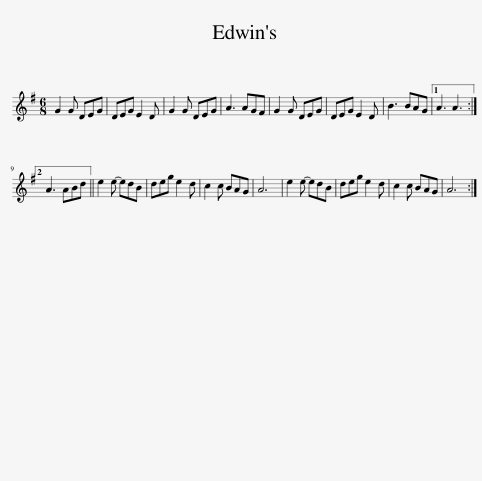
X:1
L:1/8
M:6/8
I:linebreak $
K:G
V:1 treble
V:1
 G2 G DEG | DEG E2 D | G2 G DEG | A3 AGF | G2 G DEG | %5
 DEG E2 D | B3 BAG |1 A3 A3 :|2$ A3 ABd || e2 e- edB | %10
 deg e2 d | c2 c BAG | A6 | e2 e- edB | deg e2 d | %15
 c2 c BAG | A6 :| %17
